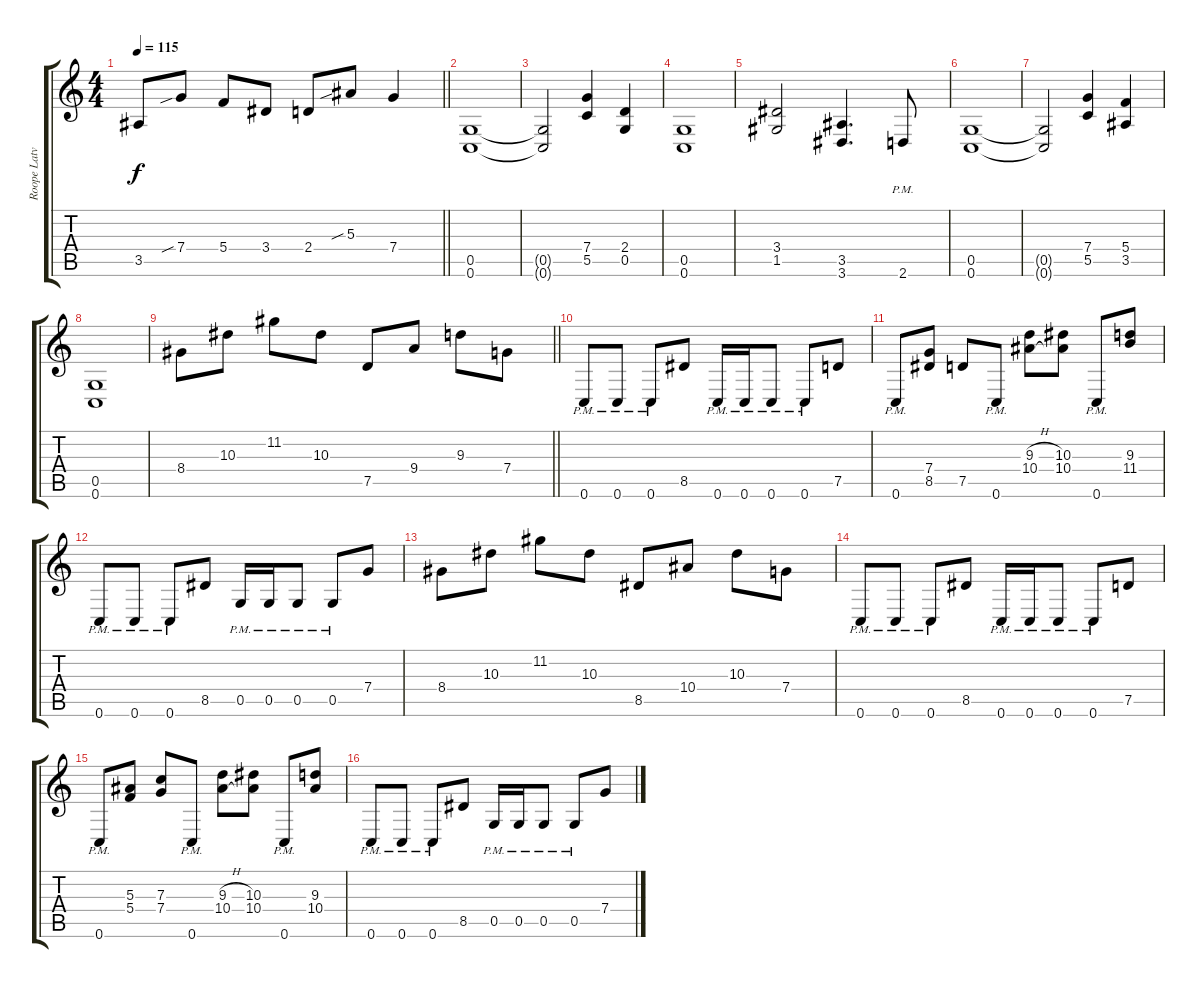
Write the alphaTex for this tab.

\track ("Roope Latvala - Rhythm Guitar" "Roope Latv") {instrument overdrivenguitar}
\staff {score tabs}
\tuning (D4 A3 F3 C3 G2 C2) {hide}
\ts (4 4)
\tempo 115
\clef g2
\barLineRight lightlight
\ks c
3.5.8{dy f} 7.4{sib}.8 5.4.8 3.4.8 2.4.8 5.3{sib}.8 7.4.4 |
(0.5 0.6).1 |
(0.5{t} 0.6{t}).2 (7.4 5.5).4 (2.4 0.5).4 |
(0.5 0.6).1 |
(3.4 1.5).2 (3.5 3.6).4{d} 2.6{pm}.8 |
(0.5 0.6).1 |
(0.5{t} 0.6{t}).2 (7.4 5.5).4 (5.4 3.5).4 |
(0.5 0.6).1 |
\barLineRight lightlight
8.4.8 10.3.8 11.2.8 10.3.8 7.5.8 9.4.8 9.3.8 7.4.8 |
0.6{pm}.8 0.6{pm}.8 0.6{pm}.8 8.5.8 0.6{pm}.16 0.6{pm}.16 0.6{pm}.8 0.6{pm}.8 7.5.8 |
0.6{pm}.8 (7.4 8.5).8 7.5.8 0.6{pm}.8 (9.3{h} 10.4{h}).8 (10.3 10.4).8 0.6{pm}.8 (9.3 11.4).8 |
0.6{pm}.8 0.6{pm}.8 0.6{pm}.8 8.5.8 0.5{pm}.16 0.5{pm}.16 0.5{pm}.8 0.5{pm}.8 7.4.8 |
8.4.8 10.3.8 11.2.8 10.3.8 8.5.8 10.4.8 10.3.8 7.4.8 |
0.6{pm}.8 0.6{pm}.8 0.6{pm}.8 8.5.8 0.6{pm}.16 0.6{pm}.16 0.6{pm}.8 0.6{pm}.8 7.5.8 |
0.6{pm}.8 (5.3 5.4).8 (7.3 7.4).8 0.6{pm}.8 (9.3{h} 10.4{h}).8 (10.3 10.4).8 0.6{pm}.8 (9.3 10.4).8 |
0.6{pm}.8 0.6{pm}.8 0.6{pm}.8 8.5.8 0.5{pm}.16 0.5{pm}.16 0.5{pm}.8 0.5{pm}.8 7.4.8
